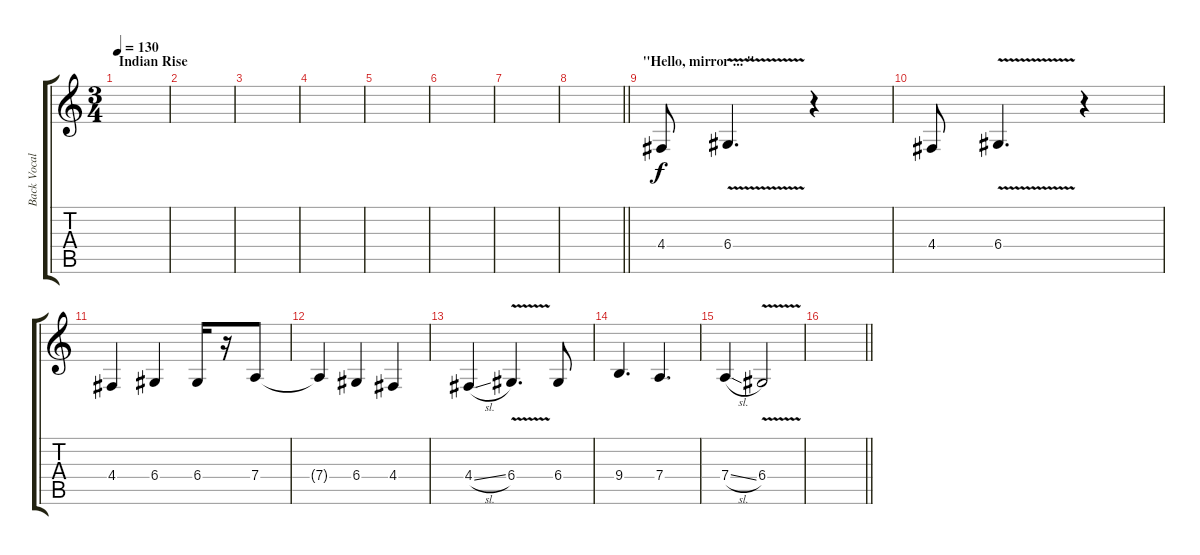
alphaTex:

\track ("Back Vocals" "Back Vocal") {instrument bassoon}
\staff {score tabs}
\tuning (E4 B3 G3 D3 A2 E2) {hide}
\ts (3 4)
\section ("" "Indian Rise")
\tempo 130
\clef g2
\ks c
|
|
|
|
|
|
|
\barLineRight lightlight
|
\section ("" "\"Hello, mirror ... \"")
4.4.8 6.4{v}.4{d} r.4 |
4.4.8 6.4{v}.4{d} r.4 |
4.4.4 6.4.4 6.4.16 r.16 7.4.8 |
7.4{t}.4 6.4.4 4.4.4 |
4.4{sl}.4 6.4{v}.4{d} 6.4.8 |
9.4.4{d} 7.4.4{d} |
7.4{sl}.4 6.4{v}.2 |
\barLineRight lightlight
